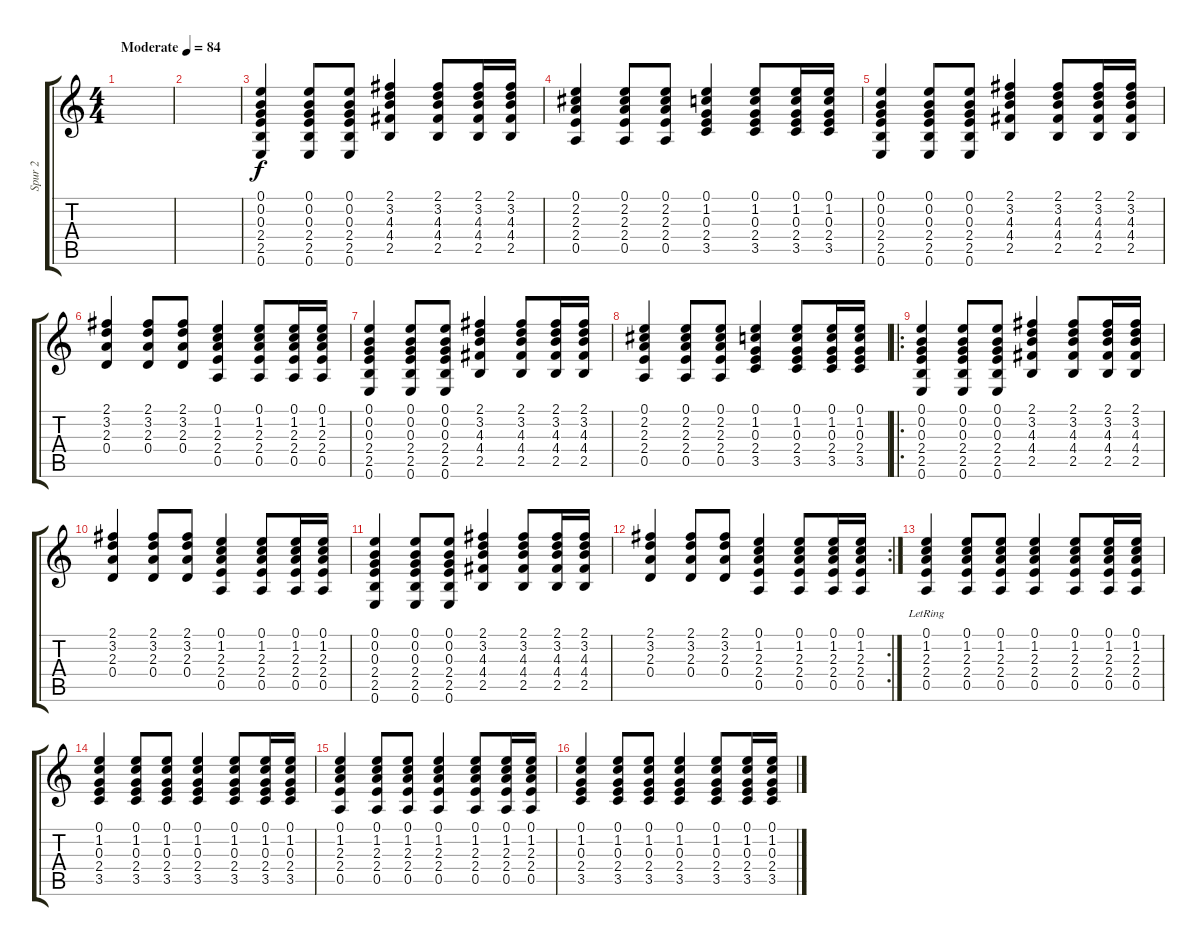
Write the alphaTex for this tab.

\track ("Spur 2" "Spur 2") {instrument acousticguitarsteel}
\staff {score tabs}
\tuning (E4 B3 G3 D3 A2 E2) {hide}
\ts (4 4)
\tempo (84 "Moderate")
\clef g2
\ks c
|
|
(0.1 0.2 0.3 2.4 2.5 0.6).4 (0.1 0.2 0.3 2.4 2.5 0.6).8 (0.1 0.2 0.3 2.4 2.5 0.6).8 (2.1 3.2 4.3 4.4 2.5).4 (2.1 3.2 4.3 4.4 2.5).8 (2.1 3.2 4.3 4.4 2.5).16 (2.1 3.2 4.3 4.4 2.5).16 |
(0.1 2.2 2.3 2.4 0.5).4 (0.1 2.2 2.3 2.4 0.5).8 (0.1 2.2 2.3 2.4 0.5).8 (0.1 1.2 0.3 2.4 3.5).4 (0.1 1.2 0.3 2.4 3.5).8 (0.1 1.2 0.3 2.4 3.5).16 (0.1 1.2 0.3 2.4 3.5).16 |
(0.1 0.2 0.3 2.4 2.5 0.6).4 (0.1 0.2 0.3 2.4 2.5 0.6).8 (0.1 0.2 0.3 2.4 2.5 0.6).8 (2.1 3.2 4.3 4.4 2.5).4 (2.1 3.2 4.3 4.4 2.5).8 (2.1 3.2 4.3 4.4 2.5).16 (2.1 3.2 4.3 4.4 2.5).16 |
(2.1 3.2 2.3 0.4).4 (2.1 3.2 2.3 0.4).8 (2.1 3.2 2.3 0.4).8 (0.1 1.2 2.3 2.4 0.5).4 (0.1 1.2 2.3 2.4 0.5).8 (0.1 1.2 2.3 2.4 0.5).16 (0.1 1.2 2.3 2.4 0.5).16 |
(0.1 0.2 0.3 2.4 2.5 0.6).4 (0.1 0.2 0.3 2.4 2.5 0.6).8 (0.1 0.2 0.3 2.4 2.5 0.6).8 (2.1 3.2 4.3 4.4 2.5).4 (2.1 3.2 4.3 4.4 2.5).8 (2.1 3.2 4.3 4.4 2.5).16 (2.1 3.2 4.3 4.4 2.5).16 |
(0.1 2.2 2.3 2.4 0.5).4 (0.1 2.2 2.3 2.4 0.5).8 (0.1 2.2 2.3 2.4 0.5).8 (0.1 1.2 0.3 2.4 3.5).4 (0.1 1.2 0.3 2.4 3.5).8 (0.1 1.2 0.3 2.4 3.5).16 (0.1 1.2 0.3 2.4 3.5).16 |
\ro
(0.1 0.2 0.3 2.4 2.5 0.6).4 (0.1 0.2 0.3 2.4 2.5 0.6).8 (0.1 0.2 0.3 2.4 2.5 0.6).8 (2.1 3.2 4.3 4.4 2.5).4 (2.1 3.2 4.3 4.4 2.5).8 (2.1 3.2 4.3 4.4 2.5).16 (2.1 3.2 4.3 4.4 2.5).16 |
(2.1 3.2 2.3 0.4).4 (2.1 3.2 2.3 0.4).8 (2.1 3.2 2.3 0.4).8 (0.1 1.2 2.3 2.4 0.5).4 (0.1 1.2 2.3 2.4 0.5).8 (0.1 1.2 2.3 2.4 0.5).16 (0.1 1.2 2.3 2.4 0.5).16 |
(0.1 0.2 0.3 2.4 2.5 0.6).4 (0.1 0.2 0.3 2.4 2.5 0.6).8 (0.1 0.2 0.3 2.4 2.5 0.6).8 (2.1 3.2 4.3 4.4 2.5).4 (2.1 3.2 4.3 4.4 2.5).8 (2.1 3.2 4.3 4.4 2.5).16 (2.1 3.2 4.3 4.4 2.5).16 |
\rc 2
(2.1 3.2 2.3 0.4).4 (2.1 3.2 2.3 0.4).8 (2.1 3.2 2.3 0.4).8 (0.1 1.2 2.3 2.4 0.5).4 (0.1 1.2 2.3 2.4 0.5).8 (0.1 1.2 2.3 2.4 0.5).16 (0.1 1.2 2.3 2.4 0.5).16 |
(0.1{lr} 1.2{lr} 2.3{lr} 2.4{lr} 0.5).4{volume 15} (0.1 1.2 2.3 2.4 0.5).8 (0.1 1.2 2.3 2.4 0.5).8 (0.1 1.2 2.3 2.4 0.5).4 (0.1 1.2 2.3 2.4 0.5).8 (0.1 1.2 2.3 2.4 0.5).16 (0.1 1.2 2.3 2.4 0.5).16 |
(0.1 1.2 0.3 2.4 3.5).4 (0.1 1.2 0.3 2.4 3.5).8 (0.1 1.2 0.3 2.4 3.5).8 (0.1 1.2 0.3 2.4 3.5).4 (0.1 1.2 0.3 2.4 3.5).8 (0.1 1.2 0.3 2.4 3.5).16 (0.1 1.2 0.3 2.4 3.5).16 |
(0.1 1.2 2.3 2.4 0.5).4 (0.1 1.2 2.3 2.4 0.5).8 (0.1 1.2 2.3 2.4 0.5).8 (0.1 1.2 2.3 2.4 0.5).4 (0.1 1.2 2.3 2.4 0.5).8 (0.1 1.2 2.3 2.4 0.5).16 (0.1 1.2 2.3 2.4 0.5).16 |
(0.1 1.2 0.3 2.4 3.5).4 (0.1 1.2 0.3 2.4 3.5).8 (0.1 1.2 0.3 2.4 3.5).8 (0.1 1.2 0.3 2.4 3.5).4 (0.1 1.2 0.3 2.4 3.5).8 (0.1 1.2 0.3 2.4 3.5).16 (0.1 1.2 0.3 2.4 3.5).16
